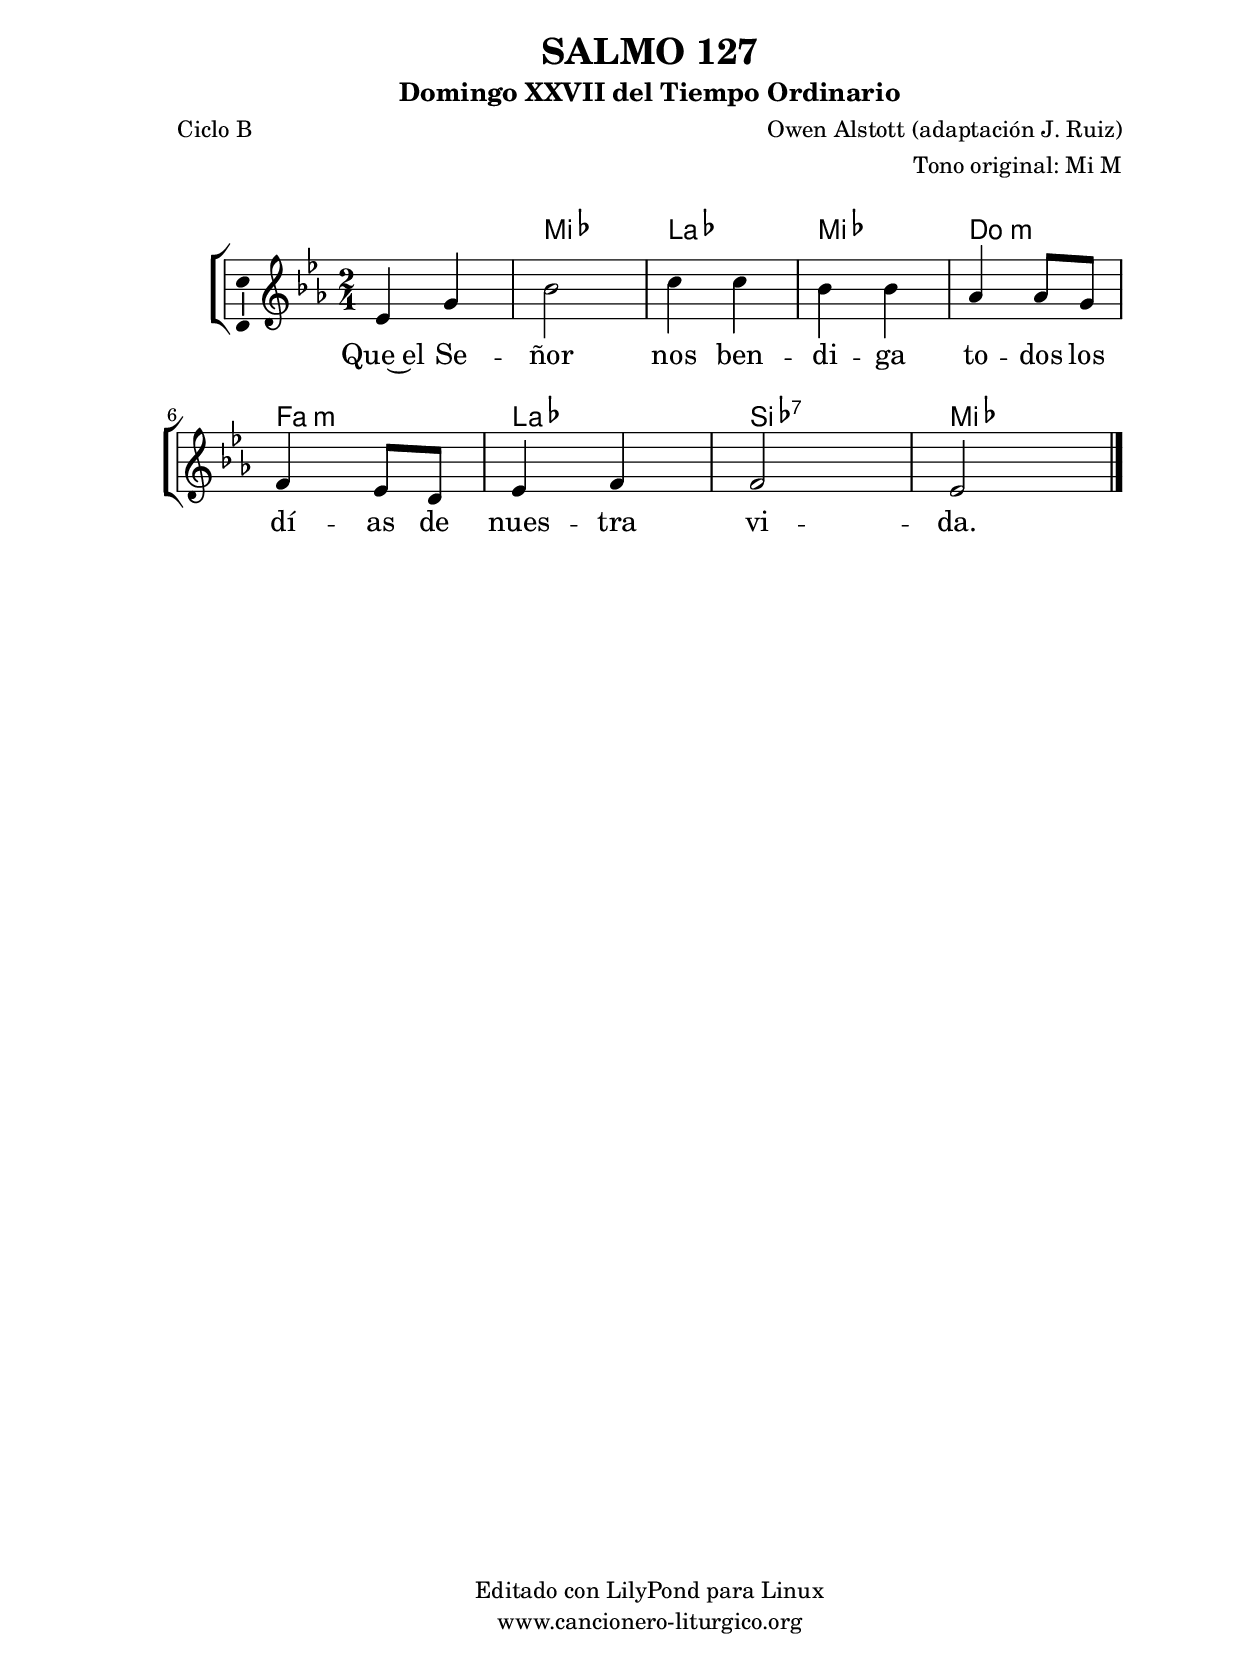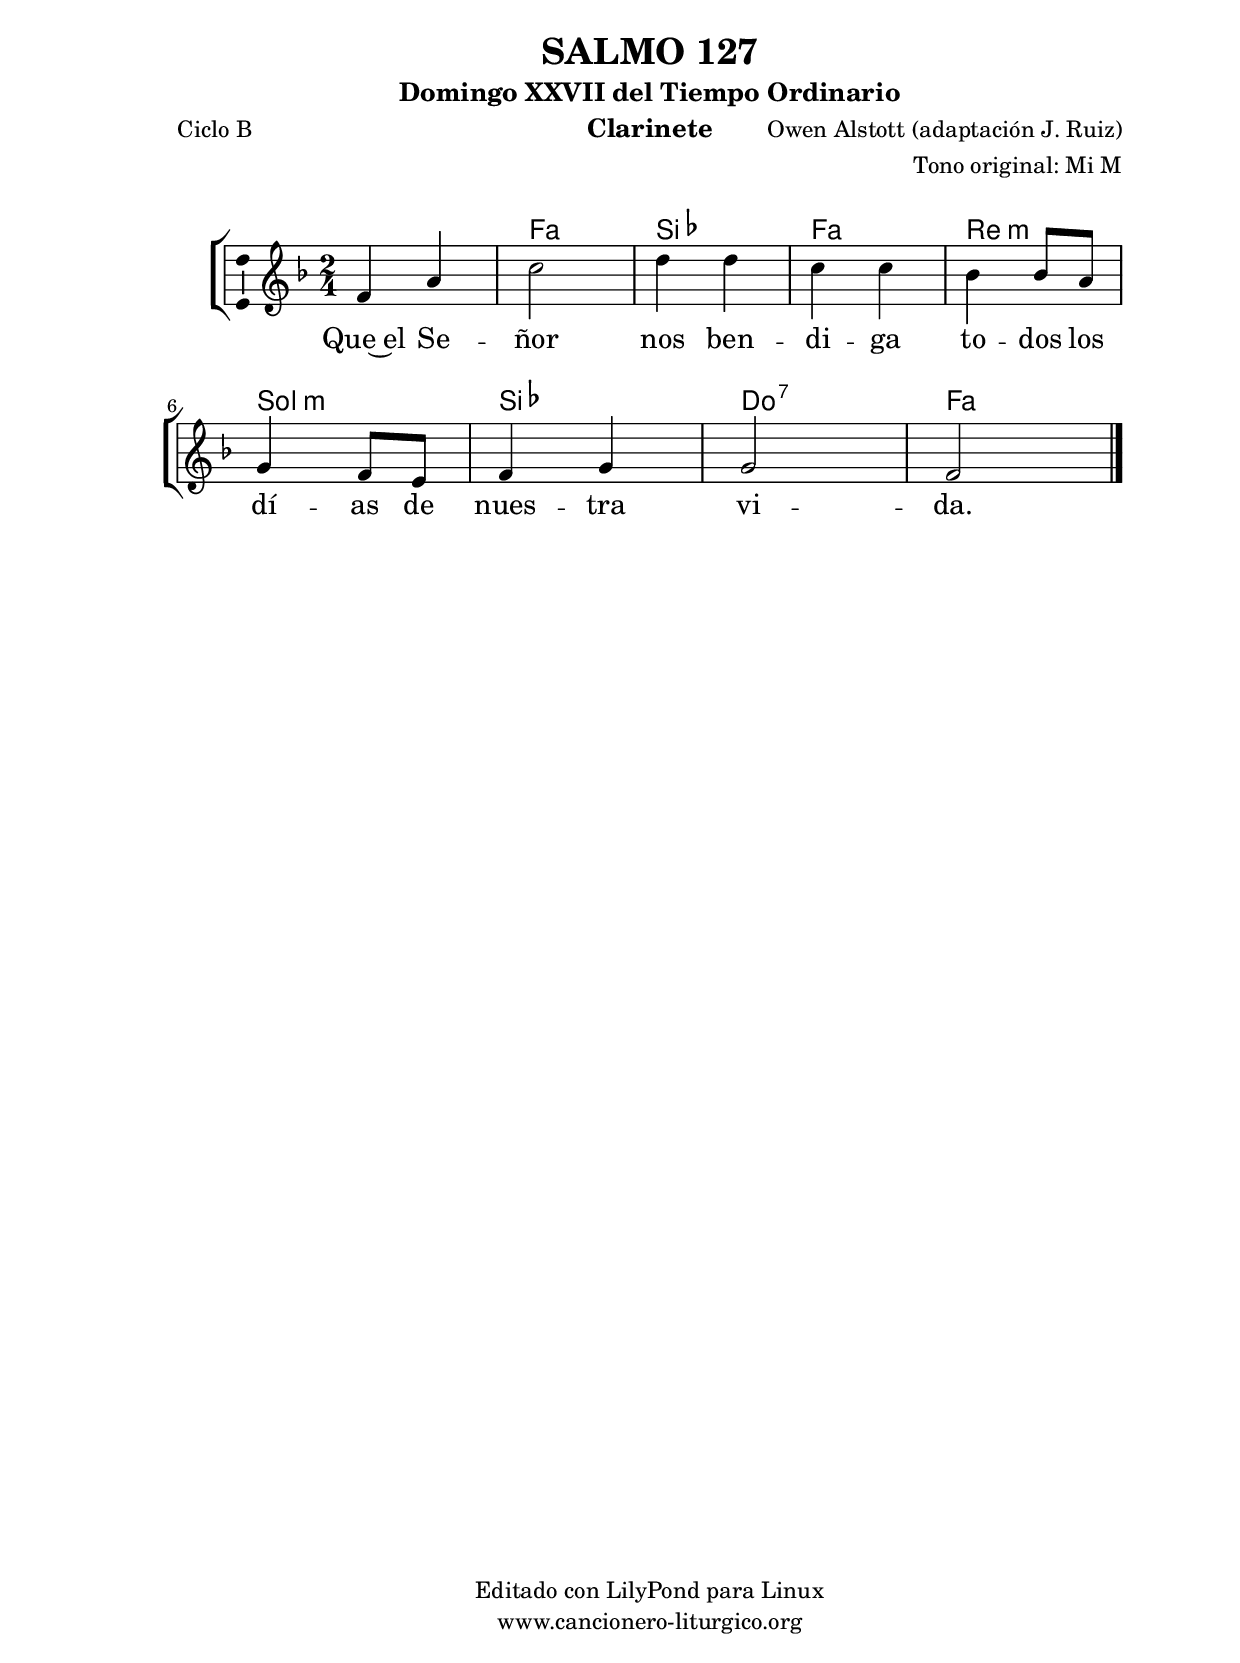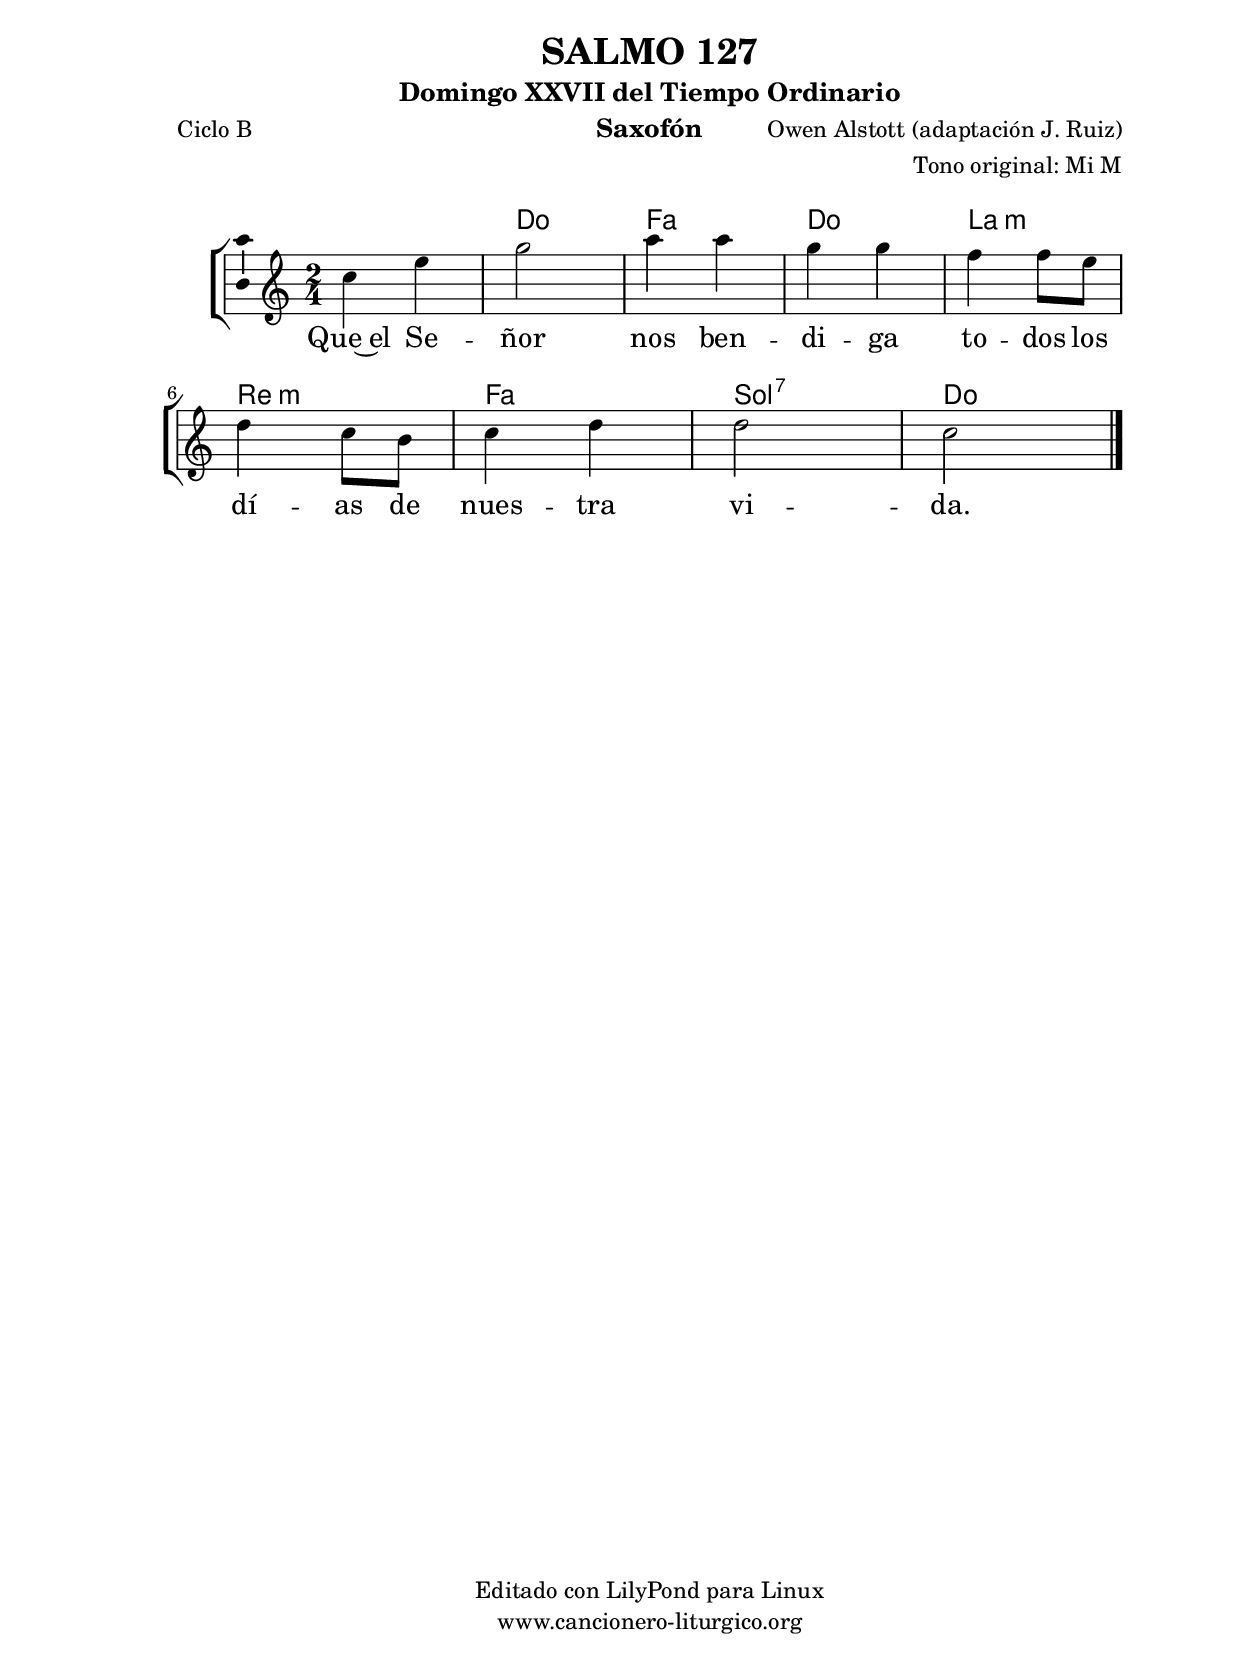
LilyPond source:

%
%para convertir .midi en .wav:
%timidity filename.midi -Ow -o finename.wav
%
%
%Para convertir de .wav a .mp3:
%lame -h -m j filename.wav
%
%
%para escuchar el midi:
%timidity nombrefichero.midi
%


%versión de lilypond para la que se ha escrito esta partitura:
\version "2.16.0"

	%Tamaño papel
	#(set-default-paper-size "a4")
	%Tamaño partitura
	#(set-global-staff-size 20)
	%No responde al pulsar sobre una nota
	#(ly:set-option 'point-and-click #f)

%parámetros del encabezamiento:
\header {
	title = "SALMO 127"
	subtitle = "Domingo XXVII del Tiempo Ordinario"
	composer = "Owen Alstott (adaptación J. Ruiz)"
	poet = "Ciclo B"
	meter = ""
	arranger = "Tono original: Mi M"
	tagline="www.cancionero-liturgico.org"
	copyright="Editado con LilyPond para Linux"
	}

%parámetros asociados al papel:
\paper  {
	oddHeaderMarkup = \markup {\fill-line { \on-the-fly #not-first-page \fromproperty #'header:title \on-the-fly #not-first-page \fromproperty #'header:composer }}
	evenHeaderMarkup = \markup {\fill-line { \fromproperty #'header:composer \fromproperty #'header:title }}
	#(set-paper-size "a4")
	print-page-number = ##f
	first-page-number = 1
	print-first-page-number = ##f
%	head-separation = 3.0 \cm
	top-margin = 2.0 \cm
	bottom-margin = 0.5\cm
%%%	bottom-margin = -1.0\cm
	left-margin = 3.0 \cm
	line-width = 16.0 \cm 
	indent = 8\mm
	interscoreline = 2.\mm
	between-system-space = 15\mm
%	para que las partituras no llenen la hoja:
	ragged-bottom = ##t
%	idem para la última hoja:
	ragged-last-bottom = ##f
%	para que las partituras llenen el ancho del papel:
	ragged-last = ##f
	after-title-space = 2.5 \cm
%page-count=1
system-count=2

	%Flexible Vertical Spacing
%	markup-markup-spacing =
%	#'((basic-distance . 15) (minimum-distance . 15) (padding . 3))
	markup-system-spacing =
	#'((basic-distance . 15) (minimum-distance . 15) (padding . 3))
	system-system-spacing =
	#'((basic-distance . 15) (minimum-distance . 15) (padding . 3))
	score-system-spacing =
	#'((basic-distance . 15) (minimum-distance . 15) (padding . 5))
%	top-system-spacing = % header
%	#'((basic-distance . 8) (minimum-distance . 0) (padding . 3))
%	top-markup-spacing =
%	#'((basic-distance . 20) (minimum-distance . 20) (padding . 3))
	last-bottom-spacing = % footer
	#'((basic-distance . 5) (minimum-distance . 5) (padding . 3))
%	score-markup-spacing =
%	#'((basic-distance . 16) (minimum-distance . 13) (padding . 3))

	}


%parámetros que afectan a toda la partitura:
global =  {
	%clave de sol (G):
	\clef G
	%armadura:
	\transpose e ees
	\key e \major
	\tempo 4=90
	\set Score.tempoHideNote = ##t
	}


acordes = {
	\italianChords
	\chordmode {
	\transpose e ees
{

s2
e2 a e cis:m fis:m a b:7 e

	}
	}
}

melodia = 
	\transpose e ees
{
	\relative c'{

\time 2/4

e4 gis
b2
cis4 cis
b4 b
a4 a8 gis
fis4 e8 dis
e4 fis
fis2
e2

	\bar "|."
	}
	}


texto = \lyricmode {
Que~el Se -- ñor nos ben -- di -- ga
to -- dos los dí -- as de nues -- tra vi -- da.
	}


acordesStaff = \context ChordNames = acordesStaff <<
	\set chordChanges = ##t
	\acordes
	>>


vozStaff = \context Voice = vozStaff
\with {\consists "Ambitus_engraver"}
<<
%	\set Staff.instrumentName = ""
%	\set Staff.shortInstrumentName = ""
%	\set Staff.midiInstrument = #"clarinet"
%	\set Staff.midiInstrument = #"cello"
%	\set Staff.midiInstrument = #"flute"
	\set Staff.midiInstrument = #"electric guitar (jazz)"
%	\set Staff.midiInstrument = #"english horn"
%	\set Staff.midiInstrument = #"violin"
%	\set Staff.midiInstrument = #"glockenspiel"
	\set Staff.midiMinimumVolume = #0.7
	\set Staff.midiMaximumVolume = #0.9
	\global
	\melodia
	>>


textoStaff = \context Lyrics = textoStaff <<
	\lyricsto vozStaff \texto
	>>

\book {
	\score {
		\context ChoirStaff {
			\override StaffGroup.SystemStartBracket #'collapse-height = #1
			\override Score.SystemStartBar #'collapse-height = #1
			<<
			\acordesStaff
			\vozStaff
			\textoStaff
			>>
			}
		\layout {
	    		\context {
				\Lyrics
				\override LyricText #'font-size = #2
				}
	   		 \context {
				\Score
				%fontSize = #3
				\override StaffSymbol #'staff-space = #(magstep +3)
				%\override Beam #'thickness = #0.55
				%\override SpacingSpanner #'spacing-increment = #1.0
				%\override Slur #'height-limit = #1.5
				}
			}
		}
	\score {
		\unfoldRepeats
		\context ChoirStaff {
			<<
			\acordesStaff
			\vozStaff
			>>
			}
		\midi {
	  		\context {
	  			\Score
				tempoWholesPerMinute = #(ly:make-moment 70 4)
				}
			}
		}
	}

%Partitura para clarinete
#(define output-suffix "C")
\book {
	\header{
		instrument = "Clarinete"
		}
	\score {
		\context ChoirStaff {
			\override StaffGroup.SystemStartBracket #'collapse-height = #1
			\override Score.SystemStartBar #'collapse-height = #1
\transpose c d
			<<
			\acordesStaff
			\vozStaff
			\textoStaff
			>>
			}
		\layout {
	    		\context {
				\Lyrics
				\override LyricText #'font-size = #2
				}
	   		 \context {
				\Score
				%fontSize = #3
				\override StaffSymbol #'staff-space = #(magstep +3)
				%\override Beam #'thickness = #0.55
				%\override SpacingSpanner #'spacing-increment = #1.0
				%\override Slur #'height-limit = #1.5
				}
			}
		}
	}

%Partitura para saxofón
#(define output-suffix "S")
\book {
	\header{
		instrument = "Saxofón"
		}
	\score {
		\context ChoirStaff {
			\override StaffGroup.SystemStartBracket #'collapse-height = #1
			\override Score.SystemStartBar #'collapse-height = #1
\transpose c a
			<<
			\acordesStaff
			\vozStaff
			\textoStaff
			>>
			}
		\layout {
	    		\context {
				\Lyrics
				\override LyricText #'font-size = #2
				}
	   		 \context {
				\Score
				%fontSize = #3
				\override StaffSymbol #'staff-space = #(magstep +3)
				%\override Beam #'thickness = #0.55
				%\override SpacingSpanner #'spacing-increment = #1.0
				%\override Slur #'height-limit = #1.5
				}
			}
		}
	}

